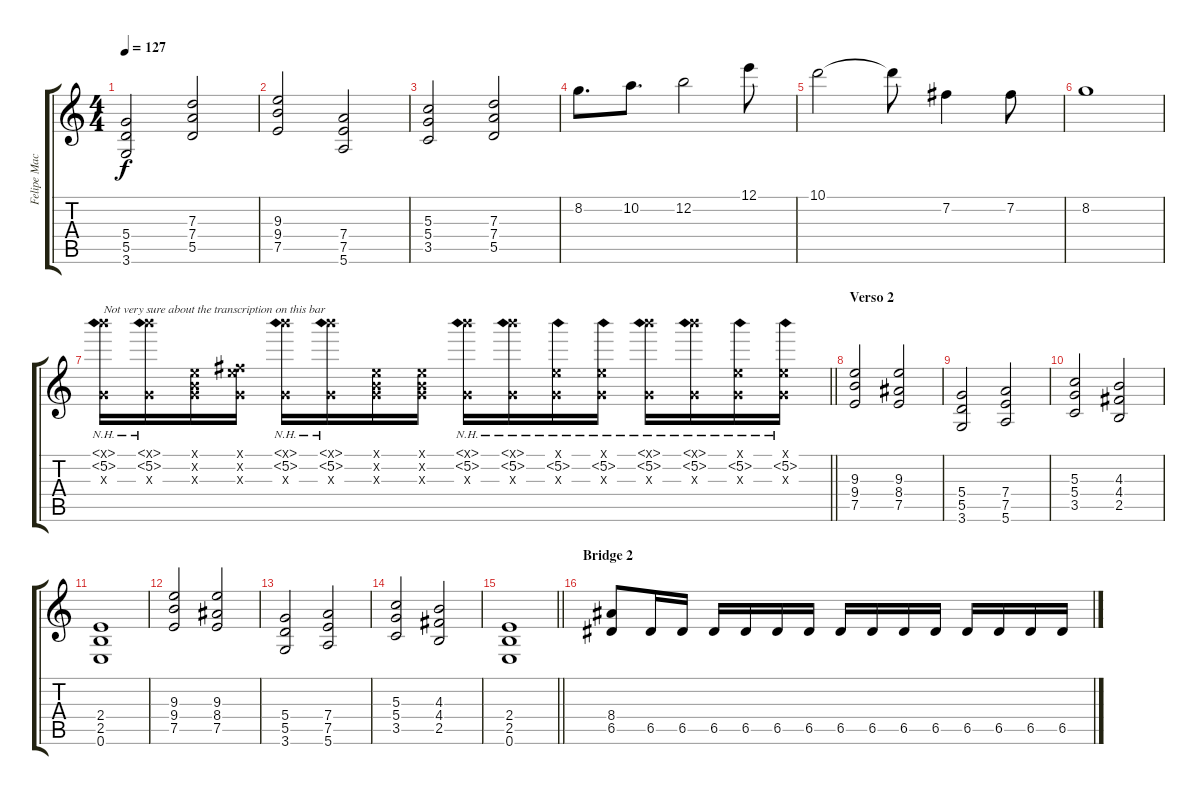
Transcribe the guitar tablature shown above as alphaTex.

\track ("Felipe Machado (guitar)" "Felipe Mac") {instrument distortionguitar}
\staff {score tabs}
\tuning (E4 B3 G3 D3 A2 E2) {hide}
\ts (4 4)
\tempo 127
\clef g2
\ks c
(5.4 5.5 3.6).2{dy f} (7.3 7.4 5.5).2 |
(9.3 9.4 7.5).2 (7.4 7.5 5.6).2 |
(5.3 5.4 3.5).2 (7.3 7.4 5.5).2 |
8.2.8{d volume 16 balance 16} 10.2.8{d} 12.2.2 12.1.8 |
10.1.2 10.1{t}.8 7.2.4 7.2.8 |
8.2.1 |
\barLineRight lightlight
(7.1{nh x} 5.2{nh} 0.3{x}).16{txt "Not very sure about the transcription on this bar" volume 13} (7.1{nh x} 5.2{nh} 0.3{x}).16 (0.1{x} 0.2{x} 0.3{x}).16 (0.1{x} 7.2{x} 0.3{x}).16 (7.1{nh x} 5.2{nh} 0.3{x}).16 (7.1{nh x} 5.2{nh} 0.3{x}).16 (0.1{x} 0.2{x} 0.3{x}).16 (0.1{x} 0.2{x} 0.3{x}).16 (7.1{nh x} 5.2{nh} 0.3{x}).16 (7.1{nh x} 5.2{nh} 0.3{x}).16 (0.1{x} 5.2{nh} 0.3{x}).16 (0.1{x} 5.2{nh} 0.3{x}).16 (7.1{nh x} 5.2{nh} 0.3{x}).16 (7.1{nh x} 5.2{nh} 0.3{x}).16 (0.1{x} 5.2{nh} 0.3{x}).16 (0.1{x} 5.2{nh} 0.3{x}).16 |
\section ("" "Verso 2")
(9.3 9.4 7.5).2 (9.3 8.4 7.5).2 |
(5.4 5.5 3.6).2 (7.4 7.5 5.6).2 |
(5.3 5.4 3.5).2 (4.3 4.4 2.5).2 |
(2.4 2.5 0.6).1 |
(9.3 9.4 7.5).2 (9.3 8.4 7.5).2 |
(5.4 5.5 3.6).2 (7.4 7.5 5.6).2 |
(5.3 5.4 3.5).2 (4.3 4.4 2.5).2 |
\barLineRight lightlight
(2.4 2.5 0.6).1 |
\section ("" "Bridge 2")
(8.4 6.5).8 6.5.16 6.5.16 6.5.16 6.5.16 6.5.16 6.5.16 6.5.16 6.5.16 6.5.16 6.5.16 6.5.16 6.5.16 6.5.16 6.5.16
